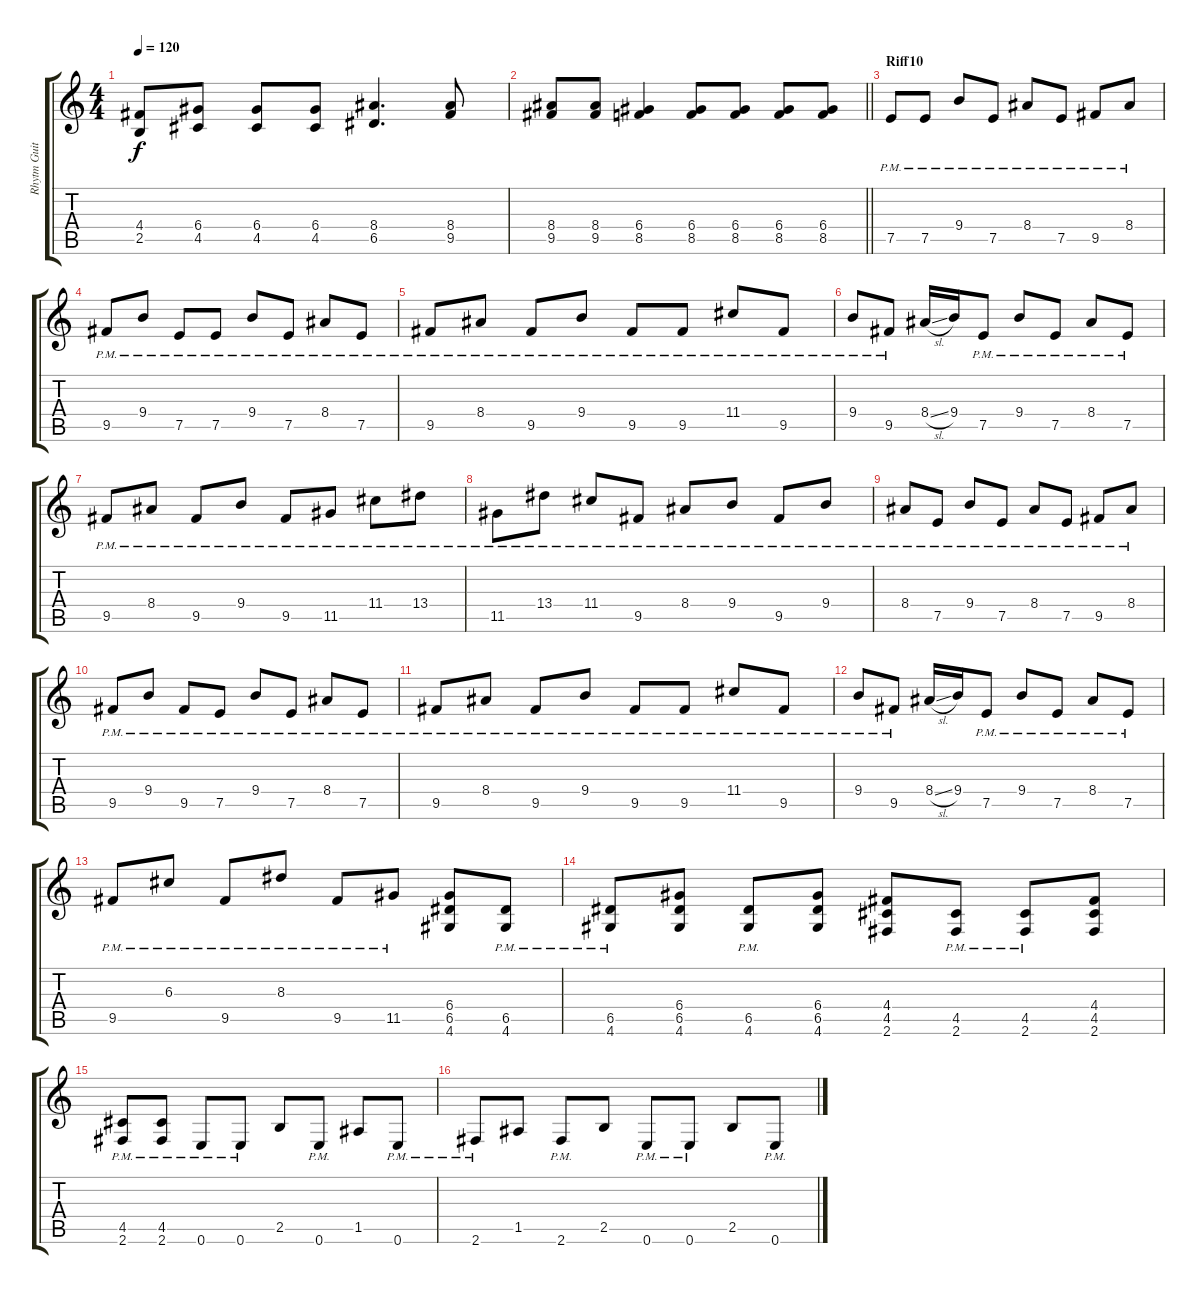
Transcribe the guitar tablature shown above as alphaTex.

\track ("Rhytm Guitar" "Rhytm Guit") {instrument distortionguitar}
\staff {score tabs}
\tuning (E4 B3 G3 D3 A2 E2) {hide}
\ts (4 4)
\tempo 120
\clef g2
\ks c
(4.4{t} 2.5{t}).8{dy f} (6.4 4.5).8 (6.4 4.5).8 (6.4 4.5).8 (8.4 6.5).4{d} (8.4 9.5).8 |
\barLineRight lightlight
(8.4 9.5).8 (8.4 9.5).8 (6.4 8.5).4 (6.4 8.5).8 (6.4 8.5).8 (6.4 8.5).8 (6.4 8.5).8 |
\section ("" "Riff10")
7.5{pm}.8{volume 12 instrument electricguitarjazz} 7.5{pm}.8 9.4{pm}.8 7.5{pm}.8 8.4{pm}.8 7.5{pm}.8 9.5{pm}.8 8.4{pm}.8 |
9.5{pm}.8 9.4{pm}.8 7.5{pm}.8 7.5{pm}.8 9.4{pm}.8 7.5{pm}.8 8.4{pm}.8 7.5{pm}.8 |
9.5{pm}.8 8.4{pm}.8 9.5{pm}.8 9.4{pm}.8 9.5{pm}.8 9.5{pm}.8 11.4{pm}.8 9.5{pm}.8 |
9.4{pm}.8 9.5{pm}.8 8.4{sl}.16 9.4.16 7.5{pm}.8 9.4{pm}.8 7.5{pm}.8 8.4{pm}.8 7.5{pm}.8 |
9.5{pm}.8 8.4{pm}.8 9.5{pm}.8 9.4{pm}.8 9.5{pm}.8 11.5{pm}.8 11.4{pm}.8 13.4{pm}.8 |
11.5{pm}.8 13.4{pm}.8 11.4{pm}.8 9.5{pm}.8 8.4{pm}.8 9.4{pm}.8 9.5{pm}.8 9.4{pm}.8 |
8.4{pm}.8 7.5{pm}.8 9.4{pm}.8 7.5{pm}.8 8.4{pm}.8 7.5{pm}.8 9.5{pm}.8 8.4{pm}.8 |
9.5{pm}.8 9.4{pm}.8 9.5{pm}.8 7.5{pm}.8 9.4{pm}.8 7.5{pm}.8 8.4{pm}.8 7.5{pm}.8 |
9.5{pm}.8 8.4{pm}.8 9.5{pm}.8 9.4{pm}.8 9.5{pm}.8 9.5{pm}.8 11.4{pm}.8 9.5{pm}.8 |
9.4{pm}.8 9.5{pm}.8 8.4{sl}.16 9.4.16 7.5{pm}.8 9.4{pm}.8 7.5{pm}.8 8.4{pm}.8 7.5{pm}.8 |
9.5{pm}.8 6.3{pm}.8 9.5{pm}.8 8.3{pm}.8 9.5{pm}.8 11.5{pm}.8 (6.4 6.5 4.6).8{volume 8 instrument distortionguitar} (6.5{pm} 4.6{pm}).8 |
(6.5{pm} 4.6{pm}).8 (6.4 6.5 4.6).8 (6.5{pm} 4.6{pm}).8 (6.4 6.5 4.6).8 (4.4 4.5 2.6).8 (4.5{pm} 2.6{pm}).8 (4.5{pm} 2.6{pm}).8 (4.4 4.5 2.6).8 |
(4.5{pm} 2.6{pm}).8 (4.5{pm} 2.6{pm}).8 0.6{pm}.8{balance 13} 0.6{pm}.8 2.5.8 0.6{pm}.8 1.5.8 0.6{pm}.8 |
2.6{pm}.8 1.5.8 2.6{pm}.8 2.5.8 0.6{pm}.8 0.6{pm}.8 2.5.8 0.6{pm}.8
